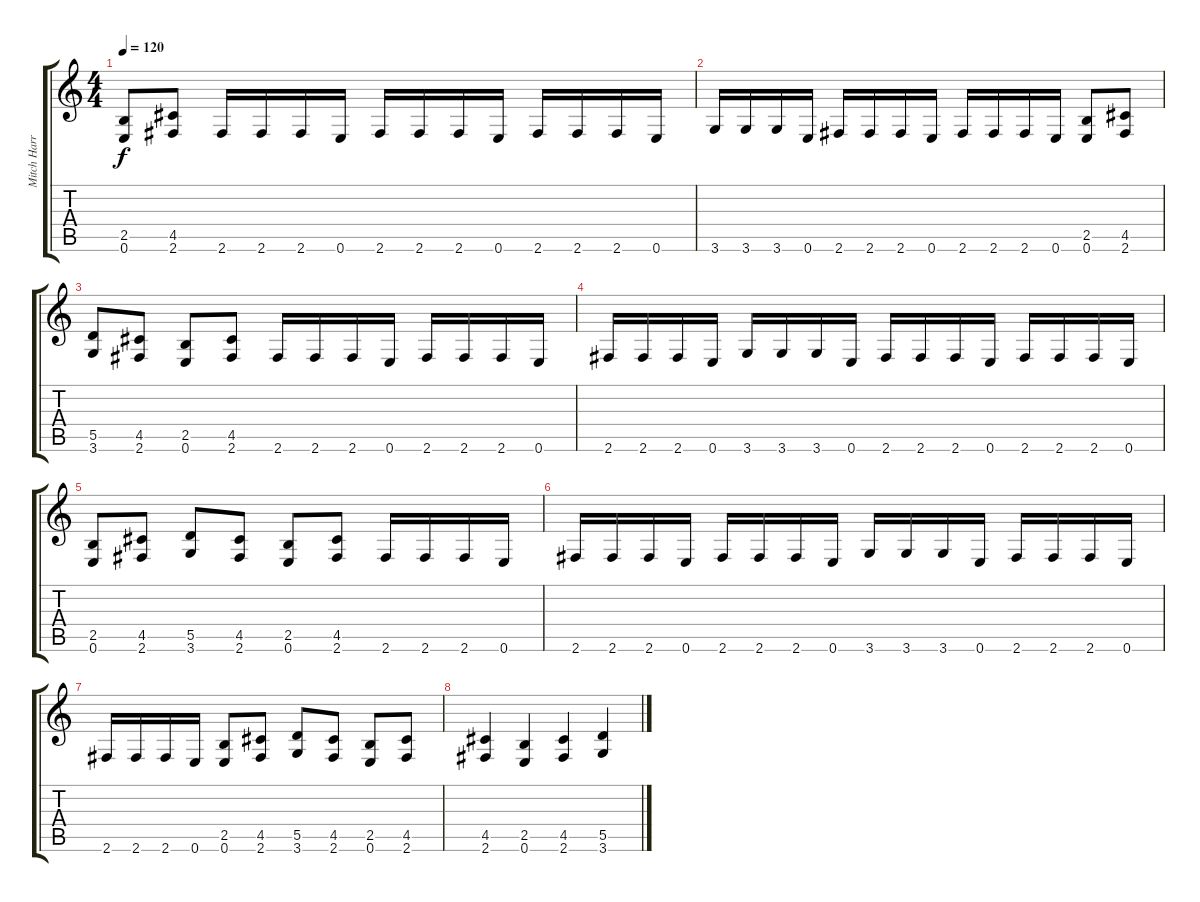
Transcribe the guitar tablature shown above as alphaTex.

\track ("Mitch Harris" "Mitch Harr") {instrument distortionguitar}
\staff {score tabs}
\tuning (E4 B3 G3 D3 A2 E2) {hide}
\ts (4 4)
\tempo 120
\clef g2
\ks c
(2.5 0.6).8{dy f} (4.5 2.6).8 2.6.16 2.6.16 2.6.16 0.6.16 2.6.16 2.6.16 2.6.16 0.6.16 2.6.16 2.6.16 2.6.16 0.6.16 |
3.6.16 3.6.16 3.6.16 0.6.16 2.6.16 2.6.16 2.6.16 0.6.16 2.6.16 2.6.16 2.6.16 0.6.16 (2.5 0.6).8 (4.5 2.6).8 |
(5.5 3.6).8 (4.5 2.6).8 (2.5 0.6).8 (4.5 2.6).8 2.6.16 2.6.16 2.6.16 0.6.16 2.6.16 2.6.16 2.6.16 0.6.16 |
2.6.16 2.6.16 2.6.16 0.6.16 3.6.16 3.6.16 3.6.16 0.6.16 2.6.16 2.6.16 2.6.16 0.6.16 2.6.16 2.6.16 2.6.16 0.6.16 |
(2.5 0.6).8 (4.5 2.6).8 (5.5 3.6).8 (4.5 2.6).8 (2.5 0.6).8 (4.5 2.6).8 2.6.16 2.6.16 2.6.16 0.6.16 |
2.6.16 2.6.16 2.6.16 0.6.16 2.6.16 2.6.16 2.6.16 0.6.16 3.6.16 3.6.16 3.6.16 0.6.16 2.6.16 2.6.16 2.6.16 0.6.16 |
2.6.16 2.6.16 2.6.16 0.6.16 (2.5 0.6).8 (4.5 2.6).8 (5.5 3.6).8 (4.5 2.6).8 (2.5 0.6).8 (4.5 2.6).8 |
(4.5 2.6).4 (2.5 0.6).4 (4.5 2.6).4 (5.5 3.6).4
